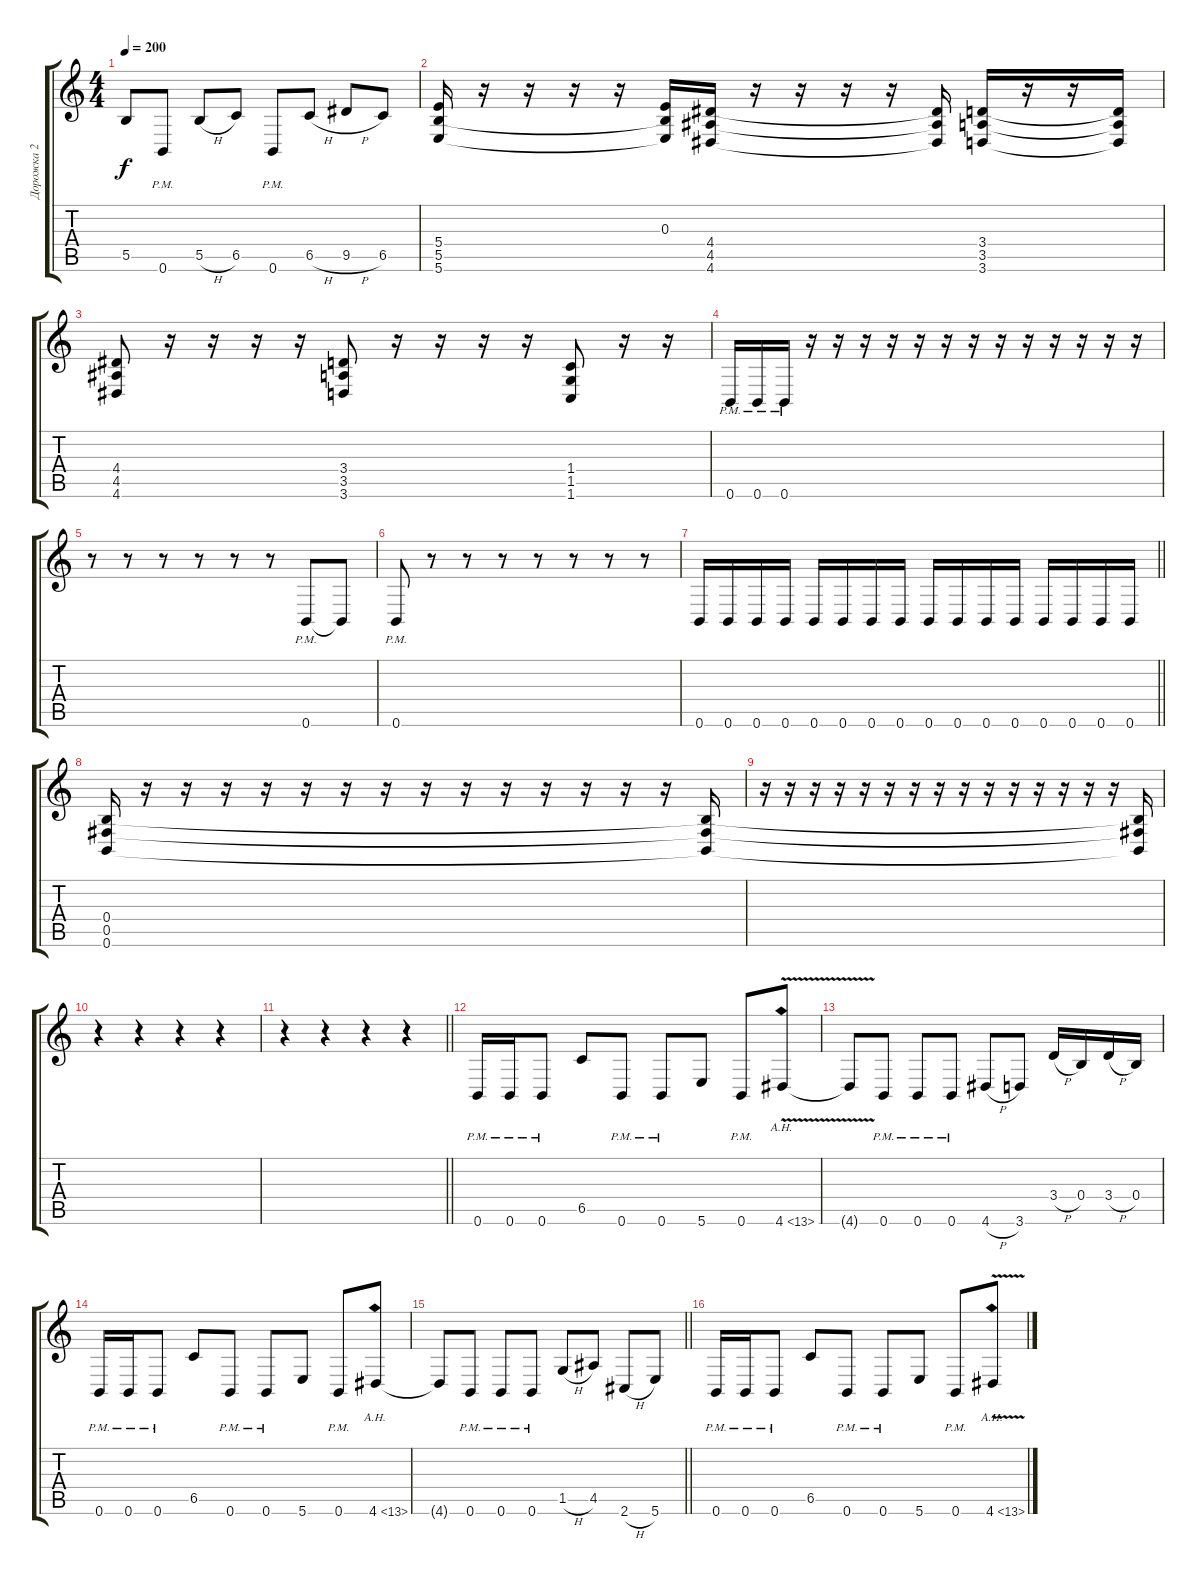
\track ("Дорожка 2" "Дорожка 2") {instrument distortionguitar}
\staff {score tabs}
\tuning (Db4 Ab3 E3 B2 Gb2 B1) {hide}
\ts (4 4)
\tempo 200
\clef g2
\ks c
5.5.8{dy f} 0.6{pm}.8 5.5{h}.8 6.5.8 0.6{pm}.8 6.5{h}.8 9.5{h}.8 6.5.8 |
(5.4 5.5 5.6).16 r.16 r.16 r.16 r.16 (0.3 5.5{t} 5.6{t}).16 (4.4 4.5 4.6).16 r.16 r.16 r.16 r.16 (4.4{t} 4.5{t} 4.6{t}).16 (3.4 3.5 3.6).16 r.16 r.16 (3.4{t} 3.5{t} 3.6{t}).16 |
(4.4 4.5 4.6).8 r.16 r.16 r.16 r.16 (3.4 3.5 3.6).8 r.16 r.16 r.16 r.16 (1.4 1.5 1.6).8 r.16 r.16 |
0.6{pm}.16 0.6{pm}.16 0.6{pm}.16 r.16 r.16 r.16 r.16 r.16 r.16 r.16 r.16 r.16 r.16 r.16 r.16 r.16 |
r.8 r.8 r.8 r.8 r.8 r.8 0.6{pm}.8 0.6{t}.8 |
0.6{pm}.8 r.8 r.8 r.8 r.8 r.8 r.8 r.8 |
\barLineRight lightlight
0.6.16 0.6.16 0.6.16 0.6.16 0.6.16 0.6.16 0.6.16 0.6.16 0.6.16 0.6.16 0.6.16 0.6.16 0.6.16 0.6.16 0.6.16 0.6.16 |
(0.4 0.5 0.6).16 r.16 r.16 r.16 r.16 r.16 r.16 r.16 r.16 r.16 r.16 r.16 r.16 r.16 r.16 (0.4{t} 0.5{t} 0.6{t}).16 |
r.16 r.16 r.16 r.16 r.16 r.16 r.16 r.16 r.16 r.16 r.16 r.16 r.16 r.16 r.16 (0.4{t} 0.5{t} 0.6{t}).16 |
r.4 r.4 r.4 r.4 |
\barLineRight lightlight
r.4 r.4 r.4 r.4 |
0.6{pm}.16 0.6{pm}.16 0.6{pm}.8 6.5.8 0.6{pm}.8 0.6{pm}.8 5.6.8 0.6{pm}.8 4.6{ah 9 v}.8 |
4.6{t}.8 0.6{pm}.8 0.6{pm}.8 0.6{pm}.8 4.6{h}.8 3.6.8 3.4{h}.16 0.4.16 3.4{h}.16 0.4.16 |
0.6{pm}.16 0.6{pm}.16 0.6{pm}.8 6.5.8 0.6{pm}.8 0.6{pm}.8 5.6.8 0.6{pm}.8 4.6{ah 9}.8 |
\barLineRight lightlight
4.6{t}.8 0.6{pm}.8 0.6{pm}.8 0.6{pm}.8 1.5{h}.8 4.5.8 2.6{h}.8 5.6.8 |
0.6{pm}.16 0.6{pm}.16 0.6{pm}.8 6.5.8 0.6{pm}.8 0.6{pm}.8 5.6.8 0.6{pm}.8 4.6{ah 9 v}.8
